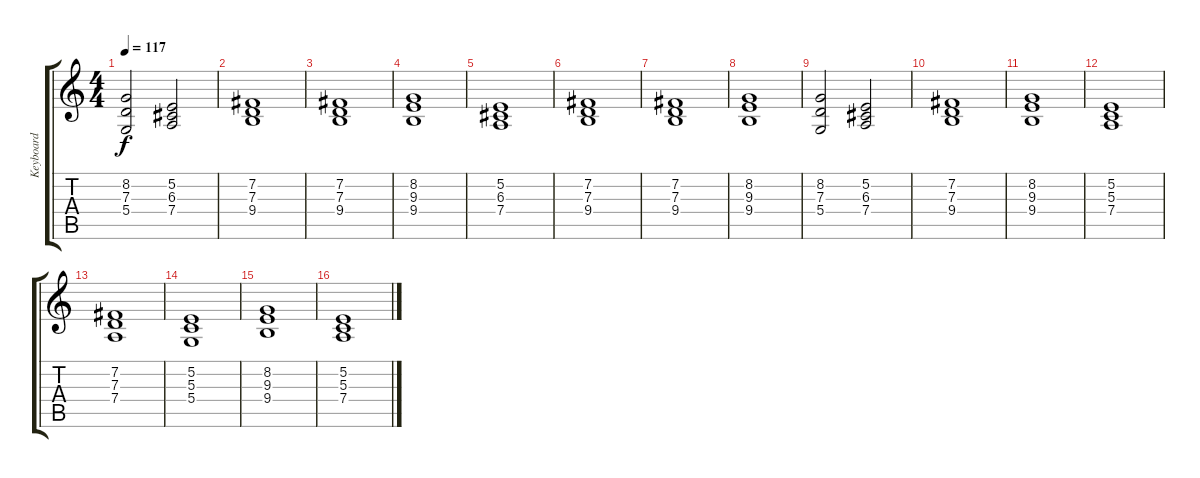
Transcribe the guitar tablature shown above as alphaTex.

\track ("Keyboard" "Keyboard") {instrument pad2warm}
\staff {score tabs}
\tuning (E4 B3 G3 D3 A2 E2) {hide}
\ts (4 4)
\tempo 117
\clef g2
\ks c
(8.2 7.3 5.4).2{dy f} (5.2 6.3 7.4).2 |
(7.2 7.3 9.4).1 |
(7.2 7.3 9.4).1 |
(8.2 9.3 9.4).1 |
(5.2 6.3 7.4).1 |
(7.2 7.3 9.4).1 |
(7.2 7.3 9.4).1 |
(8.2 9.3 9.4).1 |
(8.2 7.3 5.4).2 (5.2 6.3 7.4).2 |
(7.2 7.3 9.4).1 |
(8.2 9.3 9.4).1 |
(5.2 5.3 7.4).1 |
(7.2 7.3 7.4).1 |
(5.2 5.3 5.4).1 |
(8.2 9.3 9.4).1 |
(5.2 5.3 7.4).1
